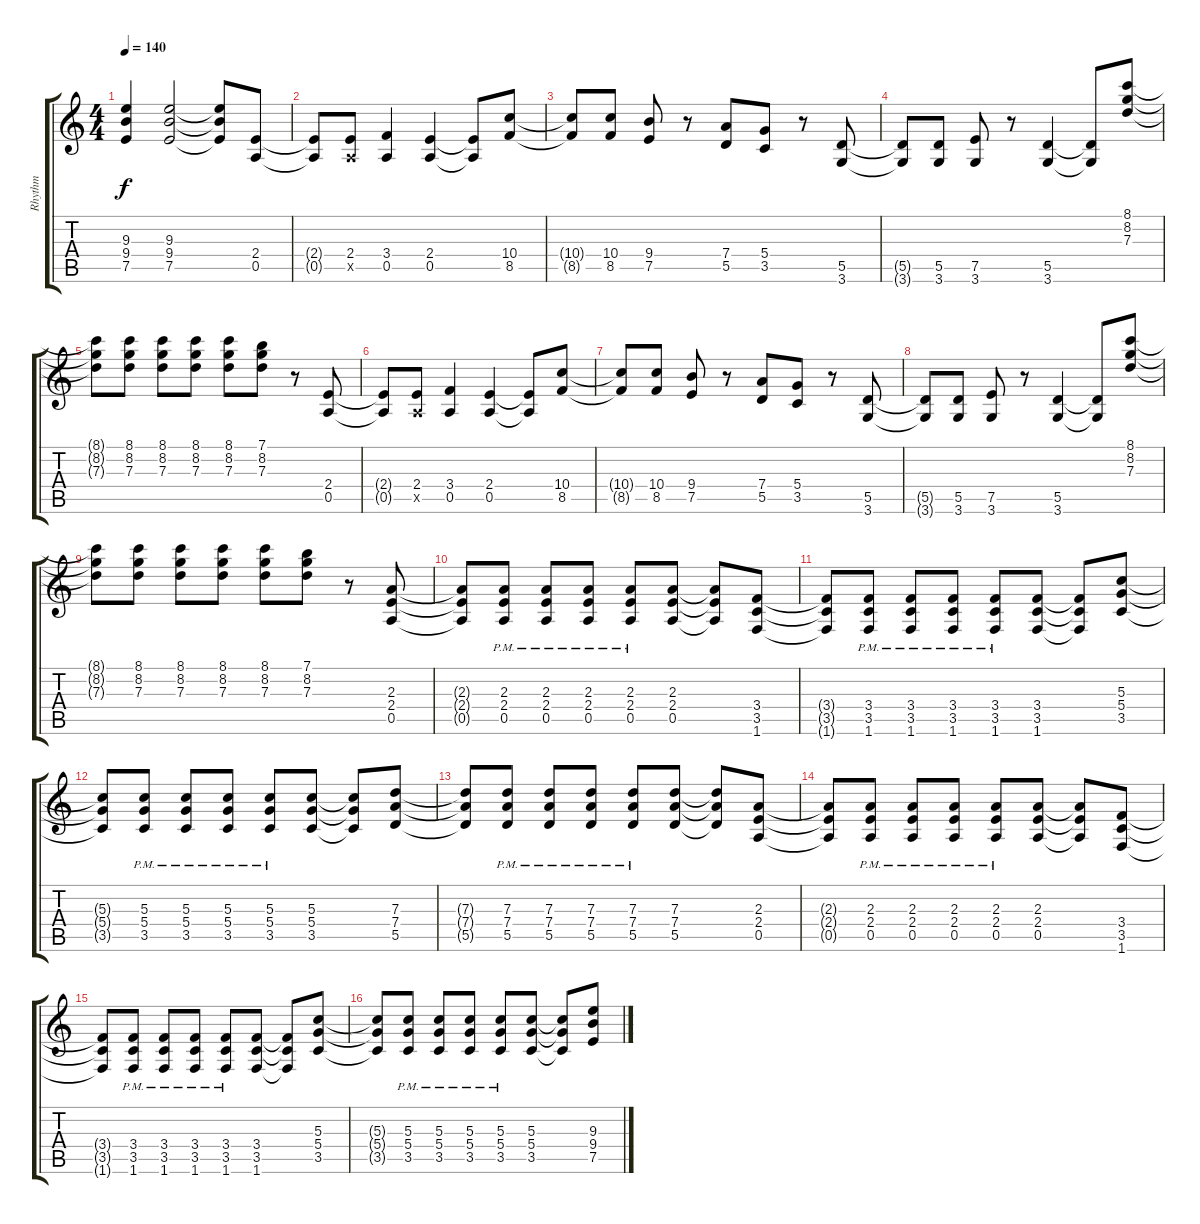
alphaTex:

\track ("Rhythm" "Rhythm") {instrument distortionguitar}
\staff {score tabs}
\tuning (E4 B3 G3 D3 A2 E2) {hide}
\ts (4 4)
\tempo 140
\clef g2
\ks c
(9.3{t} 9.4{t} 7.5{t}).4{dy f} (9.3 9.4 7.5).2 (9.3{t} 9.4{t} 7.5{t}).8 (2.4 0.5).8 |
(2.4{t} 0.5{t}).8 (2.4 0.5{x}).8 (3.4 0.5).4 (2.4 0.5).4 (2.4{t} 0.5{t}).8 (10.4 8.5).8 |
(10.4{t} 8.5{t}).8 (10.4 8.5).8 (9.4 7.5).8 r.8 (7.4 5.5).8 (5.4 3.5).8 r.8 (5.5 3.6).8 |
(5.5{t} 3.6{t}).8 (5.5 3.6).8 (7.5 3.6).8 r.8 (5.5 3.6).4 (5.5{t} 3.6{t}).8 (8.1 8.2 7.3).8 |
(8.1{t} 8.2{t} 7.3{t}).8 (8.1 8.2 7.3).8 (8.1 8.2 7.3).8 (8.1 8.2 7.3).8 (8.1 8.2 7.3).8 (7.1 8.2 7.3).8 r.8 (2.4 0.5).8 |
(2.4{t} 0.5{t}).8 (2.4 0.5{x}).8 (3.4 0.5).4 (2.4 0.5).4 (2.4{t} 0.5{t}).8 (10.4 8.5).8 |
(10.4{t} 8.5{t}).8 (10.4 8.5).8 (9.4 7.5).8 r.8 (7.4 5.5).8 (5.4 3.5).8 r.8 (5.5 3.6).8 |
(5.5{t} 3.6{t}).8 (5.5 3.6).8 (7.5 3.6).8 r.8 (5.5 3.6).4 (5.5{t} 3.6{t}).8 (8.1 8.2 7.3).8 |
(8.1{t} 8.2{t} 7.3{t}).8 (8.1 8.2 7.3).8 (8.1 8.2 7.3).8 (8.1 8.2 7.3).8 (8.1 8.2 7.3).8 (7.1 8.2 7.3).8 r.8 (2.3 2.4 0.5).8 |
(2.3{t} 2.4{t} 0.5{t}).8 (2.3 2.4 0.5{pm}).8 (2.3{pm} 2.4 0.5).8 (2.3{pm} 2.4 0.5).8 (2.3{pm} 2.4 0.5).8 (2.3 2.4 0.5).8 (2.3{t} 2.4{t} 0.5{t}).8 (3.4 3.5 1.6).8 |
(3.4{t} 3.5{t} 1.6{t}).8 (3.4{pm} 3.5 1.6).8 (3.4{pm} 3.5 1.6).8 (3.4{pm} 3.5 1.6).8 (3.4{pm} 3.5 1.6).8 (3.4 3.5 1.6).8 (3.4{t} 3.5{t} 1.6{t}).8 (5.3 5.4 3.5).8 |
(5.3{t} 5.4{t} 3.5{t}).8 (5.3{pm} 5.4 3.5).8 (5.3{pm} 5.4 3.5).8 (5.3{pm} 5.4 3.5).8 (5.3{pm} 5.4 3.5).8 (5.3 5.4 3.5).8 (5.3{t} 5.4{t} 3.5{t}).8 (7.3 7.4 5.5).8 |
(7.3{t} 7.4{t} 5.5{t}).8 (7.3 7.4 5.5{pm}).8 (7.3 7.4 5.5{pm}).8 (7.3 7.4 5.5{pm}).8 (7.3 7.4 5.5{pm}).8 (7.3 7.4 5.5).8 (7.3{t} 7.4{t} 5.5{t}).8 (2.3 2.4 0.5).8 |
(2.3{t} 2.4{t} 0.5{t}).8 (2.3 2.4 0.5{pm}).8 (2.3{pm} 2.4 0.5).8 (2.3{pm} 2.4 0.5).8 (2.3{pm} 2.4 0.5).8 (2.3 2.4 0.5).8 (2.3{t} 2.4{t} 0.5{t}).8 (3.4 3.5 1.6).8 |
(3.4{t} 3.5{t} 1.6{t}).8 (3.4{pm} 3.5 1.6).8 (3.4{pm} 3.5 1.6).8 (3.4{pm} 3.5 1.6).8 (3.4{pm} 3.5 1.6).8 (3.4 3.5 1.6).8 (3.4{t} 3.5{t} 1.6{t}).8 (5.3 5.4 3.5).8 |
(5.3{t} 5.4{t} 3.5{t}).8 (5.3{pm} 5.4 3.5).8 (5.3{pm} 5.4 3.5).8 (5.3{pm} 5.4 3.5).8 (5.3{pm} 5.4 3.5).8 (5.3 5.4 3.5).8 (5.3{t} 5.4{t} 3.5{t}).8 (9.3 9.4 7.5).8
